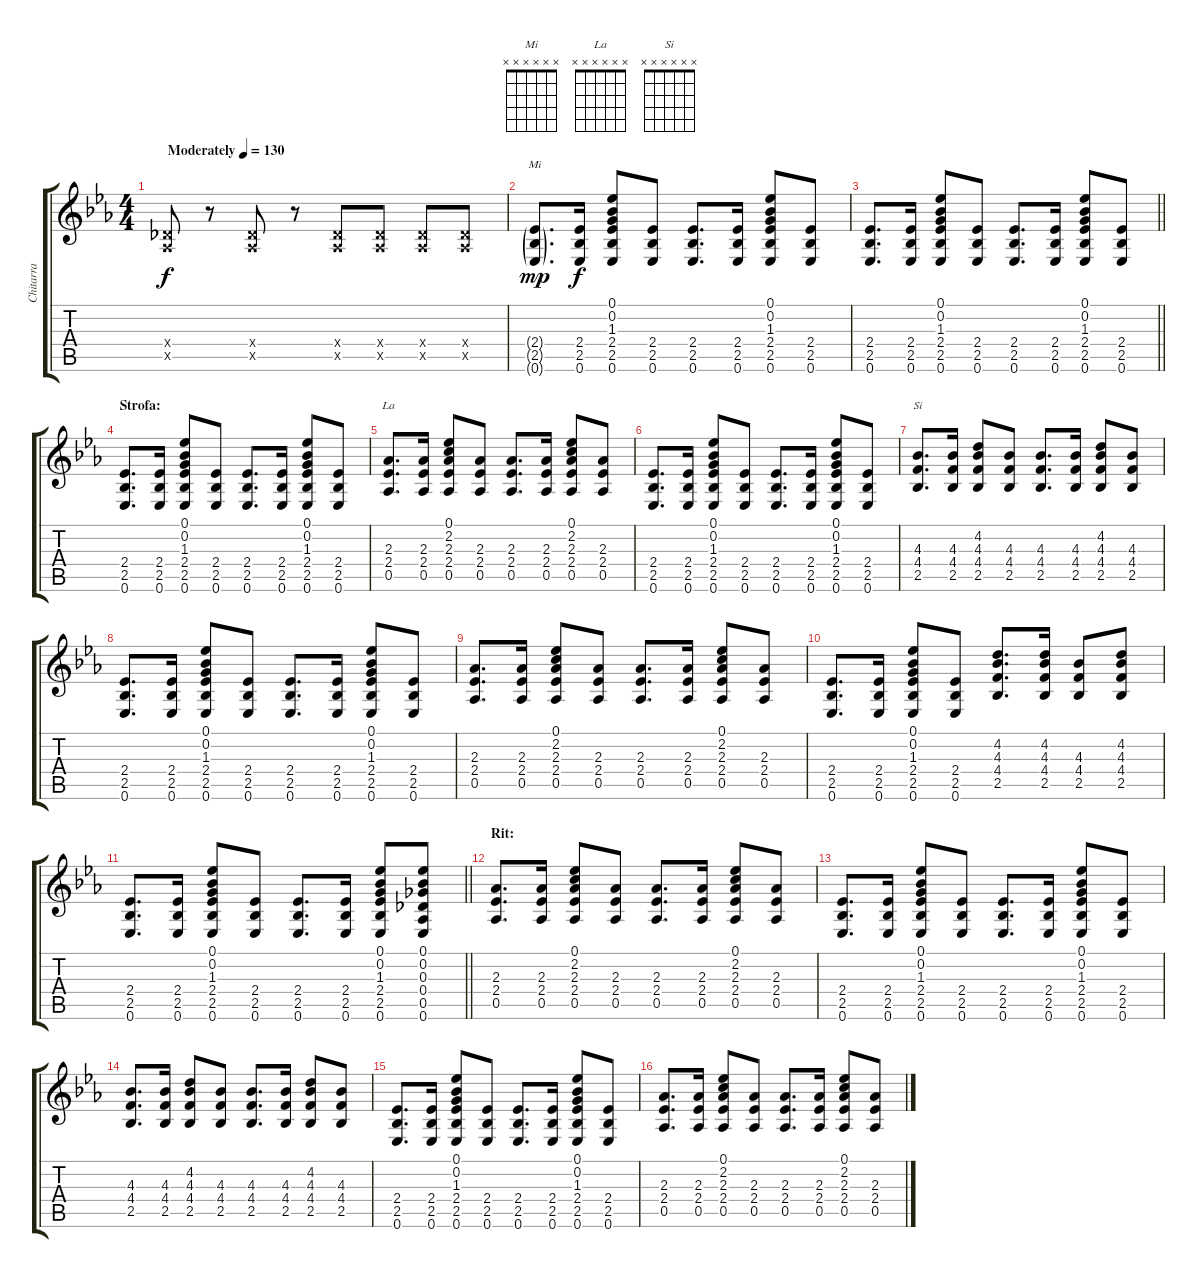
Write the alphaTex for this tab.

\track ("Chitarra" "Chitarra") {instrument distortionguitar}
\staff {score tabs}
\tuning (Eb4 Bb3 Gb3 Db3 Ab2 Eb2) {hide}
\chord ("Mi" x x x x x x)
\chord ("La" x x x x x x)
\chord ("Si" x x x x x x)
\ts (4 4)
\tempo (130 "Moderately")
\clef g2
\ks eb
(0.4{x} 0.5{x}).8{dy f instrument distortionguitar} r.8 (0.4{x} 0.5{x}).8 r.8 (0.4{x} 0.5{x}).8 (0.4{x} 0.5{x}).8 (0.4{x} 0.5{x}).8 (0.4{x} 0.5{x}).8 |
(2.4{g} 2.5{g} 0.6{g}).8{d ch "Mi" dy mp} (2.4 2.5 0.6).16{dy f} (0.1 0.2 1.3 2.4 2.5 0.6).8 (2.4 2.5 0.6).8 (2.4 2.5 0.6).8{d} (2.4 2.5 0.6).16 (0.1 0.2 1.3 2.4 2.5 0.6).8 (2.4 2.5 0.6).8 |
\barLineRight lightlight
(2.4 2.5 0.6).8{d} (2.4 2.5 0.6).16 (0.1 0.2 1.3 2.4 2.5 0.6).8 (2.4 2.5 0.6).8 (2.4 2.5 0.6).8{d} (2.4 2.5 0.6).16 (0.1 0.2 1.3 2.4 2.5 0.6).8 (2.4 2.5 0.6).8 |
\section ("" "Strofa:")
(2.4 2.5 0.6).8{d} (2.4 2.5 0.6).16 (0.1 0.2 1.3 2.4 2.5 0.6).8 (2.4 2.5 0.6).8 (2.4 2.5 0.6).8{d} (2.4 2.5 0.6).16 (0.1 0.2 1.3 2.4 2.5 0.6).8 (2.4 2.5 0.6).8 |
(2.3 2.4 0.5).8{d ch "La"} (2.3 2.4 0.5).16 (0.1 2.2 2.3 2.4 0.5).8 (2.3 2.4 0.5).8 (2.3 2.4 0.5).8{d} (2.3 2.4 0.5).16 (0.1 2.2 2.3 2.4 0.5).8 (2.3 2.4 0.5).8 |
(2.4 2.5 0.6).8{d} (2.4 2.5 0.6).16 (0.1 0.2 1.3 2.4 2.5 0.6).8 (2.4 2.5 0.6).8 (2.4 2.5 0.6).8{d} (2.4 2.5 0.6).16 (0.1 0.2 1.3 2.4 2.5 0.6).8 (2.4 2.5 0.6).8 |
(4.3 4.4 2.5).8{d ch "Si"} (4.3 4.4 2.5).16 (4.2 4.3 4.4 2.5).8 (4.3 4.4 2.5).8 (4.3 4.4 2.5).8{d} (4.3 4.4 2.5).16 (4.2 4.3 4.4 2.5).8 (4.3 4.4 2.5).8 |
(2.4 2.5 0.6).8{d} (2.4 2.5 0.6).16 (0.1 0.2 1.3 2.4 2.5 0.6).8 (2.4 2.5 0.6).8 (2.4 2.5 0.6).8{d} (2.4 2.5 0.6).16 (0.1 0.2 1.3 2.4 2.5 0.6).8 (2.4 2.5 0.6).8 |
(2.3 2.4 0.5).8{d} (2.3 2.4 0.5).16 (0.1 2.2 2.3 2.4 0.5).8 (2.3 2.4 0.5).8 (2.3 2.4 0.5).8{d} (2.3 2.4 0.5).16 (0.1 2.2 2.3 2.4 0.5).8 (2.3 2.4 0.5).8 |
(2.4 2.5 0.6).8{d} (2.4 2.5 0.6).16 (0.1 0.2 1.3 2.4 2.5 0.6).8 (2.4 2.5 0.6).8 (4.2 4.3 4.4 2.5).8{d} (4.2 4.3 4.4 2.5).16 (4.3 4.4 2.5).8 (4.2 4.3 4.4 2.5).8 |
\barLineRight lightlight
(2.4 2.5 0.6).8{d} (2.4 2.5 0.6).16 (0.1 0.2 1.3 2.4 2.5 0.6).8 (2.4 2.5 0.6).8 (2.4 2.5 0.6).8{d} (2.4 2.5 0.6).16 (0.1 0.2 1.3 2.4 2.5 0.6).8 (0.1 0.2 0.3 0.4 0.5 0.6).8 |
\section ("" "Rit:")
(2.3 2.4 0.5).8{d} (2.3 2.4 0.5).16 (0.1 2.2 2.3 2.4 0.5).8 (2.3 2.4 0.5).8 (2.3 2.4 0.5).8{d} (2.3 2.4 0.5).16 (0.1 2.2 2.3 2.4 0.5).8 (2.3 2.4 0.5).8 |
(2.4 2.5 0.6).8{d} (2.4 2.5 0.6).16 (0.1 0.2 1.3 2.4 2.5 0.6).8 (2.4 2.5 0.6).8 (2.4 2.5 0.6).8{d} (2.4 2.5 0.6).16 (0.1 0.2 1.3 2.4 2.5 0.6).8 (2.4 2.5 0.6).8 |
(4.3 4.4 2.5).8{d} (4.3 4.4 2.5).16 (4.2 4.3 4.4 2.5).8 (4.3 4.4 2.5).8 (4.3 4.4 2.5).8{d} (4.3 4.4 2.5).16 (4.2 4.3 4.4 2.5).8 (4.3 4.4 2.5).8 |
(2.4 2.5 0.6).8{d} (2.4 2.5 0.6).16 (0.1 0.2 1.3 2.4 2.5 0.6).8 (2.4 2.5 0.6).8 (2.4 2.5 0.6).8{d} (2.4 2.5 0.6).16 (0.1 0.2 1.3 2.4 2.5 0.6).8 (2.4 2.5 0.6).8 |
(2.3 2.4 0.5).8{d} (2.3 2.4 0.5).16 (0.1 2.2 2.3 2.4 0.5).8 (2.3 2.4 0.5).8 (2.3 2.4 0.5).8{d} (2.3 2.4 0.5).16 (0.1 2.2 2.3 2.4 0.5).8 (2.3 2.4 0.5).8
